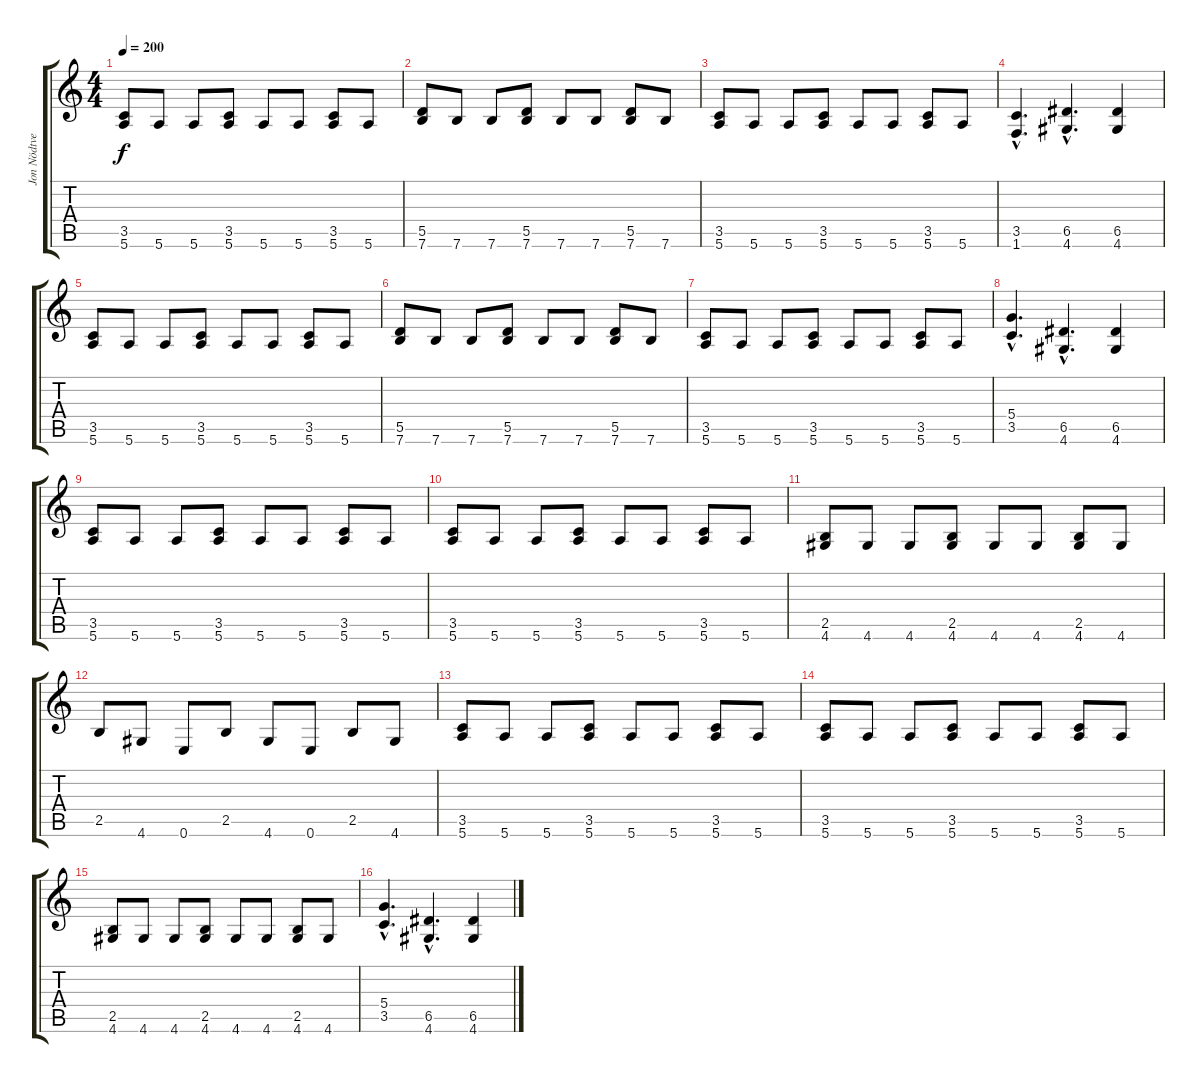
\track ("Jon Nödtveit" "Jon Nödtve") {instrument distortionguitar}
\staff {score tabs}
\tuning (E4 B3 G3 D3 A2 E2) {hide}
\ts (4 4)
\tempo 200
\clef g2
\ks c
(3.5 5.6).8{dy f} 5.6.8 5.6.8 (3.5 5.6).8 5.6.8 5.6.8 (3.5 5.6).8 5.6.8 |
(5.5 7.6).8 7.6.8 7.6.8 (5.5 7.6).8 7.6.8 7.6.8 (5.5 7.6).8 7.6.8 |
(3.5 5.6).8 5.6.8 5.6.8 (3.5 5.6).8 5.6.8 5.6.8 (3.5 5.6).8 5.6.8 |
(3.5{hac} 1.6{hac}).4{d} (6.5{hac} 4.6{hac}).4{d} (6.5 4.6).4 |
(3.5 5.6).8 5.6.8 5.6.8 (3.5 5.6).8 5.6.8 5.6.8 (3.5 5.6).8 5.6.8 |
(5.5 7.6).8 7.6.8 7.6.8 (5.5 7.6).8 7.6.8 7.6.8 (5.5 7.6).8 7.6.8 |
(3.5 5.6).8 5.6.8 5.6.8 (3.5 5.6).8 5.6.8 5.6.8 (3.5 5.6).8 5.6.8 |
(5.4{hac} 3.5{hac}).4{d} (6.5{hac} 4.6{hac}).4{d} (6.5 4.6).4 |
(3.5 5.6).8 5.6.8 5.6.8 (3.5 5.6).8 5.6.8 5.6.8 (3.5 5.6).8 5.6.8 |
(3.5 5.6).8 5.6.8 5.6.8 (3.5 5.6).8 5.6.8 5.6.8 (3.5 5.6).8 5.6.8 |
(2.5 4.6).8 4.6.8 4.6.8 (2.5 4.6).8 4.6.8 4.6.8 (2.5 4.6).8 4.6.8 |
2.5.8 4.6.8 0.6.8 2.5.8 4.6.8 0.6.8 2.5.8 4.6.8 |
(3.5 5.6).8 5.6.8 5.6.8 (3.5 5.6).8 5.6.8 5.6.8 (3.5 5.6).8 5.6.8 |
(3.5 5.6).8 5.6.8 5.6.8 (3.5 5.6).8 5.6.8 5.6.8 (3.5 5.6).8 5.6.8 |
(2.5 4.6).8 4.6.8 4.6.8 (2.5 4.6).8 4.6.8 4.6.8 (2.5 4.6).8 4.6.8 |
(5.4{hac} 3.5{hac}).4{d} (6.5{hac} 4.6{hac}).4{d} (6.5 4.6).4
